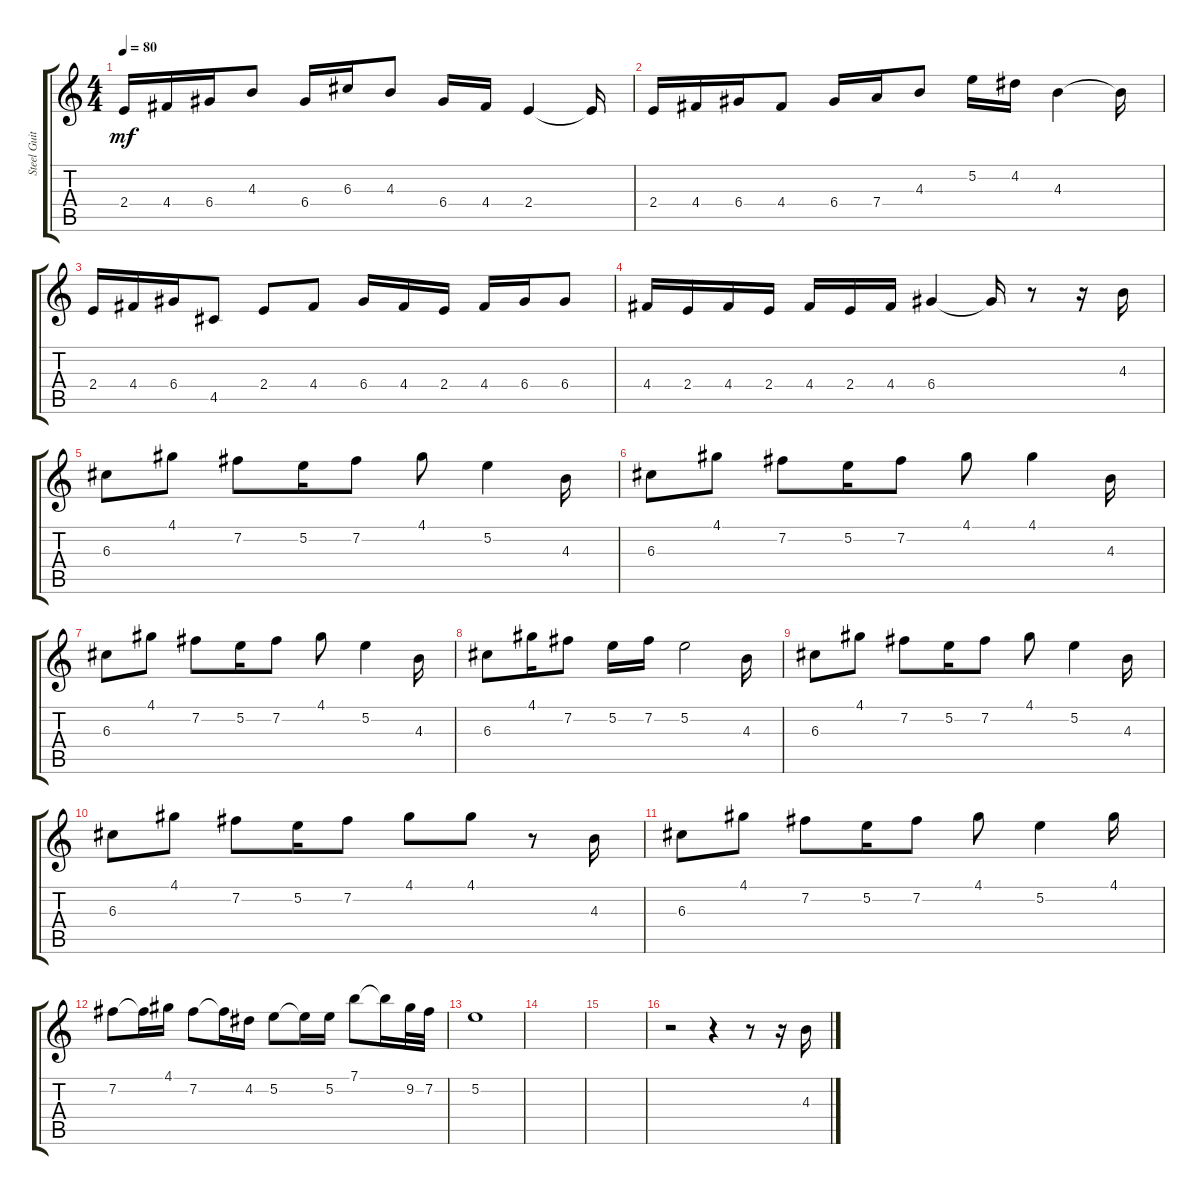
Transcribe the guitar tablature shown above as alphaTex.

\track ("Steel Guitar" "Steel Guit") {instrument acousticguitarsteel}
\staff {score tabs}
\tuning (E4 B3 G3 D3 A2 E2) {hide}
\ts (4 4)
\tempo 80
\clef g2
\ks c
2.4.16{dy mf} 4.4.16 6.4.16 4.3.8 6.4.16 6.3.16 4.3.8 6.4.16 4.4.16 2.4.4 2.4{t}.16 |
2.4.16 4.4.16 6.4.16 4.4.8 6.4.16 7.4.16 4.3.8 5.2.16 4.2.16 4.3.4 4.3{t}.16 |
2.4.16 4.4.16 6.4.16 4.5.8 2.4.8 4.4.8 6.4.16 4.4.16 2.4.16 4.4.16 6.4.16 6.4.8 |
4.4.16 2.4.16 4.4.16 2.4.16 4.4.16 2.4.16 4.4.16 6.4.4 6.4{t}.16 r.8 r.16 4.3.16 |
6.3.8 4.1.8 7.2.8 5.2.16 7.2.8 4.1.8 5.2.4 4.3.16 |
6.3.8 4.1.8 7.2.8 5.2.16 7.2.8 4.1.8 4.1.4 4.3.16 |
6.3.8 4.1.8 7.2.8 5.2.16 7.2.8 4.1.8 5.2.4 4.3.16 |
6.3.8 4.1.16 7.2.8 5.2.16 7.2.16 5.2.2 4.3.16 |
6.3.8 4.1.8 7.2.8 5.2.16 7.2.8 4.1.8 5.2.4 4.3.16 |
6.3.8 4.1.8 7.2.8 5.2.16 7.2.8 4.1.8 4.1.8 r.8 4.3.16 |
6.3.8 4.1.8 7.2.8 5.2.16 7.2.8 4.1.8 5.2.4 4.1.16 |
7.2.8 7.2{t}.16 4.1.16 7.2.8 7.2{t}.16 4.2.16 5.2.8 5.2{t}.16 5.2.16 7.1.8 7.1{t}.16 9.2.32 7.2.32 |
5.2.1 |
|
|
r.2 r.4 r.8 r.16 4.3.16
